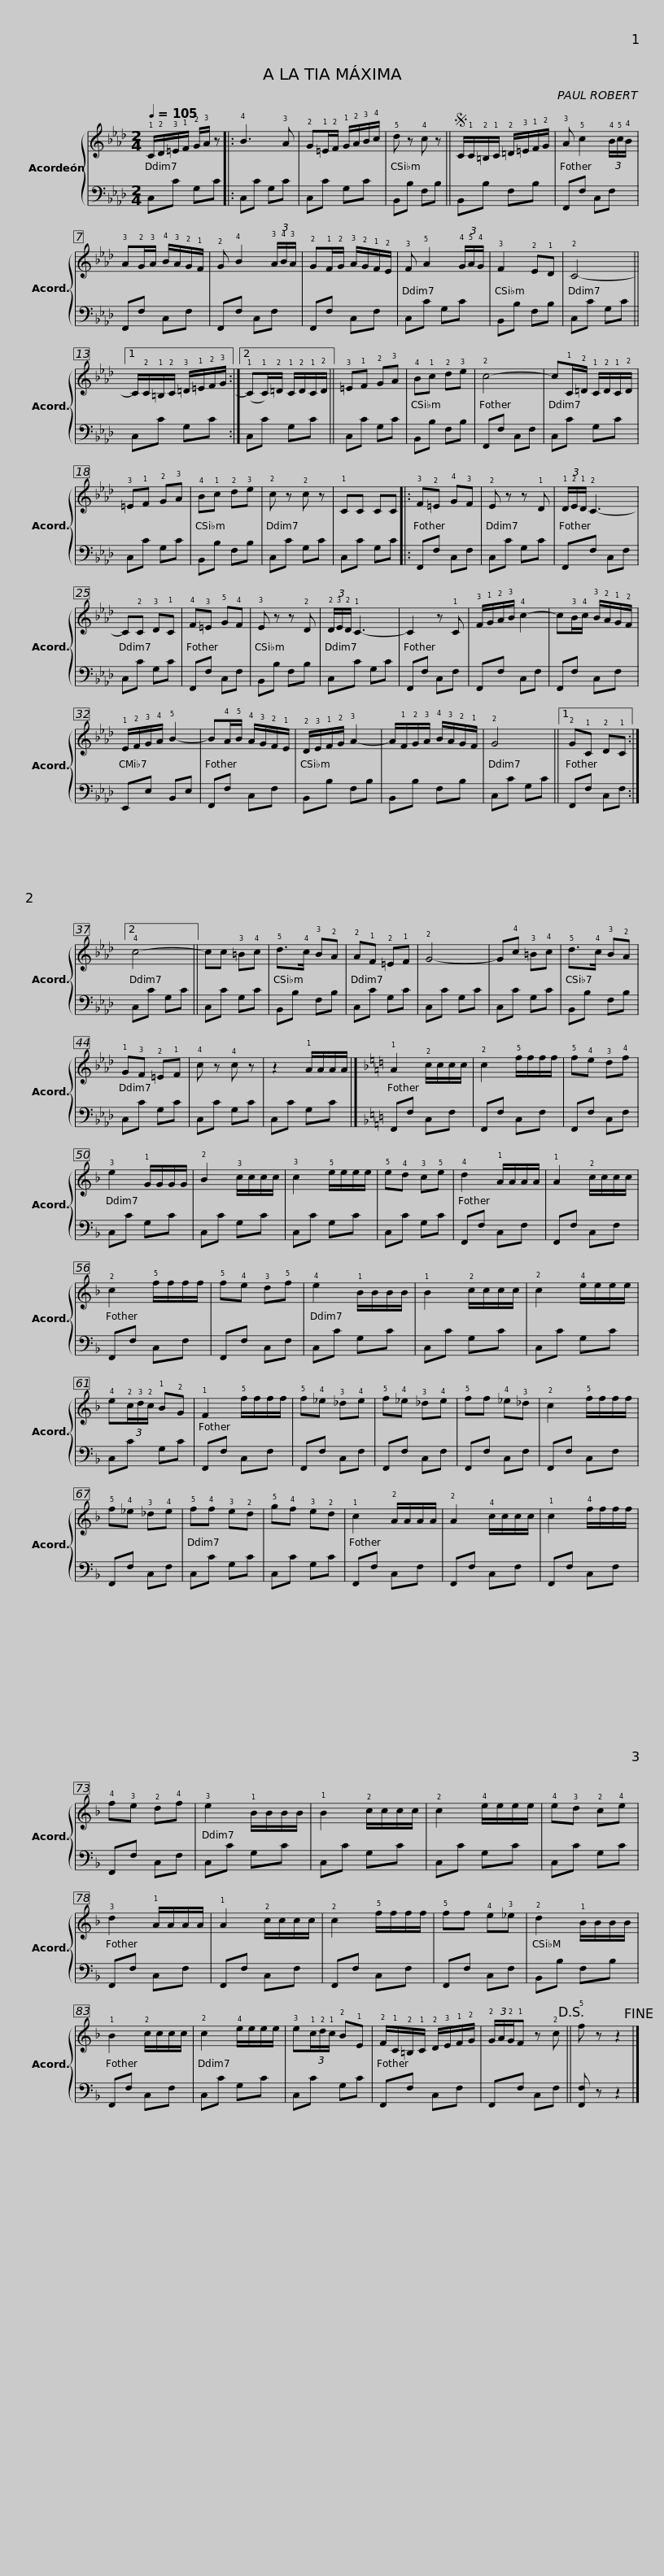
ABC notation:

X:1
%%score { 1 | 2 }
L:1/8
Q:1/4=105
M:2/4
I:linebreak $
K:Ab
V:1 treble
V:2 bass
V:1
 !1!C/!2!D/!3!=E/!1!F/ !2!G/!3!A/ z |: !4!B3 !3!A | !2!G!1!=E/!2!F/ !1!G/!2!A/!3!B/!4!c/ | !5!d z !4!c z ||S C/!1!C/!2!=B,/!1!C/ !2!=D/!3!=E/!1!F/!2!G/ |$ %5
 !3!A !5!c2 (3!4!B/!5!c/!4!B/ | !3!A!2!G/!3!A/ !4!B/!3!A/!2!G/!1!F/ | !2!G !4!B2 (3!3!A/!4!B/!3!A/ | !2!G!1!F/!2!G/ !3!A/!2!G/!1!F/!2!E/ | !3!F !5!A2 (3!4!G/!5!A/!4!G/ |$ %10
 !3!F2 !2!E!1!D | !2!C4- ||1 C/!2!C/!1!=B,/!2!C/ !3!=D/!1!=E/!2!F/!3!G/ :|2 (!1!C!1!C/)!2!=D/ !1!C/!2!D/!1!C/!2!D/ || !3!=E!1!F !2!G!3!A |$ %15
 !4!B!1!c !2!d!3!e | !2!c4- | c!1!C/!2!=D/ !1!C/!2!D/!1!C/!2!D/ | !3!=E!1!F !2!G!3!A | !4!B!1!c !2!d!3!e | %20
 !2!c z !2!c z | !1!CC CC |:$ !3!F!2!=E !4!G!3!F | !2!E z z !1!D | (3!1!D/!2!E/!1!D/ !2!C3- | %25
 C!2!C !3!D!1!C | !4!F!3!=E !5!G!4!F | !3!E z z !2!D |$ (3!2!D/!3!E/!2!D/ !1!C3- | C2 z !1!C | %30
 !3!F/!1!G/!2!A/!3!B/ !4!c2- | c!3!B/!4!c/ !3!B/!2!A/!1!G/!2!F/ | !1!E/!2!F/!3!G/!4!A/ !5!B2- | B!4!A/!5!B/ !4!A/!3!G/!2!F/!1!E/ |$ !2!D/!3!E/!1!F/!2!G/ !3!A2- | %35
 A/!1!F/!2!G/!3!A/ !4!B/!3!A/!2!G/!1!F/ | !2!G4 ||1 !2!G!1!C !2!D!1!C :|2 !4!c4- || cc !3!=B!4!c |$ %40
 !5!d>!4!c !3!B!2!A | !2!A!1!F !2!=E!1!F | !2!G4- | G!4!c !3!=B!4!c | !5!d>!4!c !3!B!2!A | %45
 !1!G!3!F !2!=E!1!F | !4!c z !4!c z |$ z2 !1!A/A/A/A/ |][K:F] !1!A2 !2!c/c/c/c/ | !2!c2 !5!f/f/f/f/ | %50
 !5!f!4!e !3!d!4!f | !3!e2 !1!G/G/G/G/ | !2!B2 !3!c/c/c/c/ |$ !3!c2 !5!e/e/e/e/ | !5!e!4!d !3!c!5!e | %55
 !4!d2 !1!A/A/A/A/ | !1!A2 !2!c/c/c/c/ | !2!c2 !5!f/f/f/f/ | !5!f!4!e !3!d!5!f |$ !4!e2 !1!B/B/B/B/ | %60
 !1!B2 !2!c/c/c/c/ | !2!c2 !4!e/e/e/e/ | !4!e(3!2!c/!3!d/!2!c/ !1!B!2!G | !1!F2 !5!f/f/f/f/ | !5!f!4!_e !3!_d!4!e |$ %65
 !5!f!4!_e !3!_d!4!e | !5!ff !4!_e!3!_d | !2!c2 !5!f/f/f/f/ | !5!f!4!_e !3!_d!4!e | !5!f!4!f !3!e!2!d | %70
 !5!g!4!f !3!e!2!d | !1!c2 !2!A/A/A/A/ |$ !2!A2 !4!c/c/c/c/ | !1!c2 !4!f/f/f/f/ | !4!f!3!e !2!d!4!f | %75
 !3!e2 !1!B/B/B/B/ | !1!B2 !2!c/c/c/c/ | !2!c2 !4!e/e/e/e/ |$ !4!e!3!d !2!c!4!e | !3!d2 !1!A/A/A/A/ | %80
 !1!A2 !2!c/c/c/c/ | !2!c2 !5!f/f/f/f/ | !5!ff !4!e!3!_e | !2!d2 !1!B/B/B/B/ |$ !1!B2 !2!c/c/c/c/ | %85
 !2!c2 !4!e/e/e/e/ | !3!e(3!1!c/!2!d/!1!c/ !2!B!1!E | !2!F/!1!C/!2!=B,/!1!C/ !2!D/!3!E/!1!F/!2!G/ | (3!2!G/A/!2!G/!1!F z !2!c!D.S.! || !5!f z z2!fine! |] %90
V:2
 C,C G,C |: C,C G,C | C,C G,C | B,,B, F,B, || B,,B, F,B, |$ %5
 F,,F, C,F, | F,,F, C,F, | F,,F, C,F, | F,,F, C,F, | C,C G,C |$ %10
 B,,B, F,B, | C,C G,C ||1 C,C G,C :|2 C,C G,C || C,C G,C |$ %15
 B,,B, F,B, | F,,F, C,F, | C,C G,C | C,C G,C | B,,B, F,B, | %20
 C,C G,C | C,C G,C |:$ F,,F, C,F, | C,C G,C | F,,F, C,F, | %25
 C,C G,C | F,,F, C,F, | B,,B, F,B, |$ C,C G,C | F,,F, C,F, | %30
 F,,F, C,F, | F,,F, C,F, | E,,E, B,,E, | F,,F, C,F, |$ B,,B, F,B, | %35
 B,,B, F,B, | C,C G,C ||1 F,,F, C,F, :|2 C,C G,C || C,C G,C |$ %40
 B,,B, F,B, | C,C G,C | C,C G,C | C,C G,C | B,,B, F,B, | %45
 C,C G,C | C,C G,C |$ C,C G,C |][K:F] F,,F, C,F, | F,,F, C,F, | %50
 F,,F, C,F, | C,C G,C | C,C G,C |$ C,C G,C | C,C G,C | %55
 F,,F, C,F, | F,,F, C,F, | F,,F, C,F, | F,,F, C,F, |$ C,C G,C | %60
 C,C G,C | C,C G,C | C,C G,C | F,,F, C,F, | F,,F, C,F, |$ %65
 F,,F, C,F, | F,,F, C,F, | F,,F, C,F, | F,,F, C,F, | C,C G,C | %70
 C,C G,C | F,,F, C,F, |$ F,,F, C,F, | F,,F, C,F, | F,,F, C,F, | %75
 C,C G,C | C,C G,C | C,C G,C |$ C,C G,C | F,,F, C,F, | %80
 F,,F, C,F, | F,,F, C,F, | F,,F, C,F, | B,,B, F,B, |$ F,,F, C,F, | %85
 C,C G,C | C,C G,C | F,,F, C,F, | F,,F, C,F, || [F,,F,] z z2 |] %90
